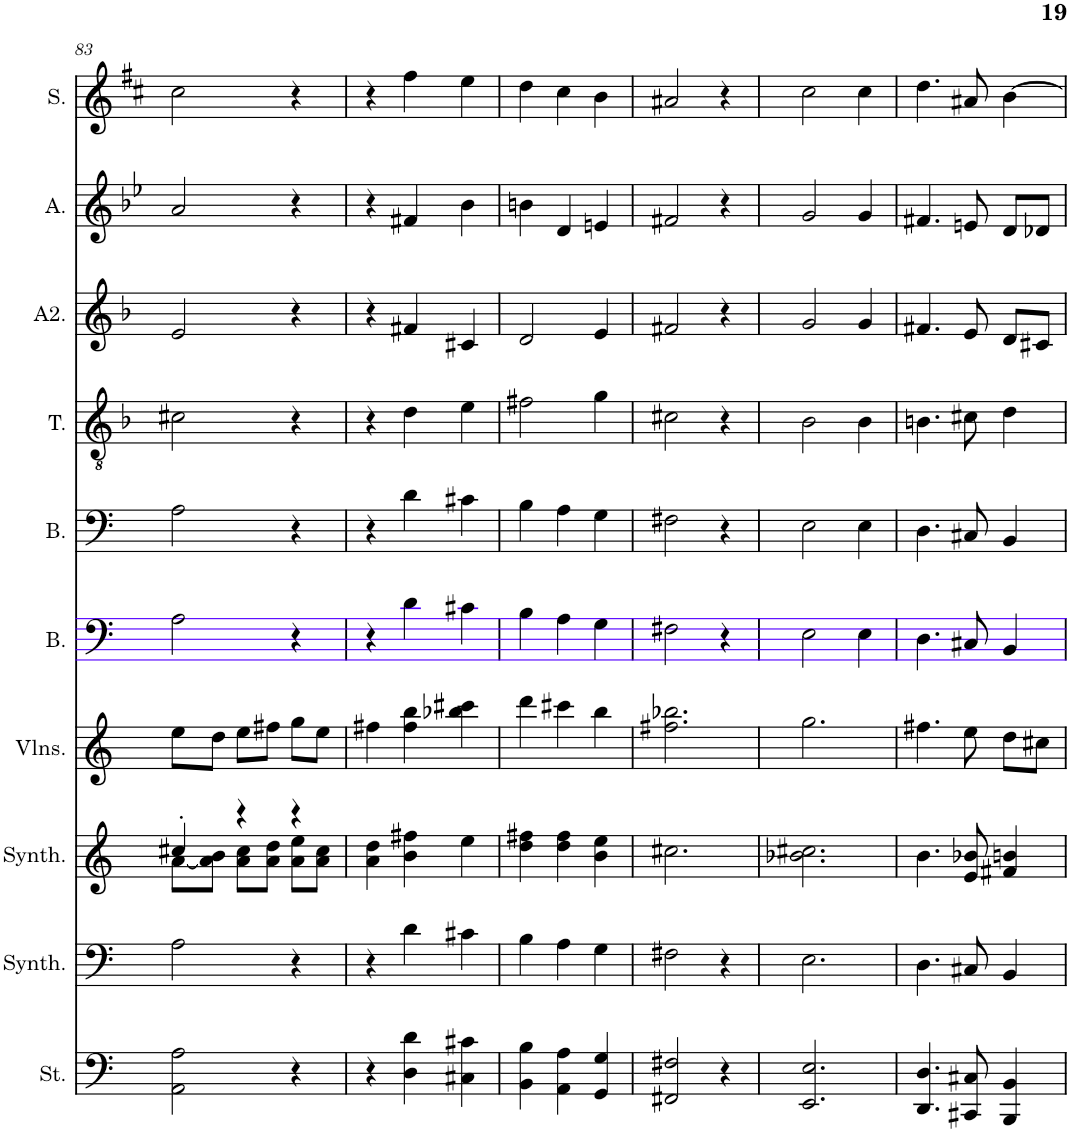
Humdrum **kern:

**kern	**kern	**kern	**kern	**kern	**kern	**kern	**kern	**kern	**kern
*part10	*part9	*part8	*part7	*part6	*part5	*part4	*part3	*part2	*part1
*staff10	*staff9	*staff8	*staff7	*staff6	*staff5	*staff4	*staff3	*staff2	*staff1
*I"Cordes, D'Bass/Strings, etc	*I"Synthétiseur d'instruments à cordes, Synth strings, etc	*I"Synthétiseur d'instruments à cordes, Synth strings 2	*I"Violons, 1st violins	*I"Basse 2	*I"Basse	*I"Ténor	*I"Alto 2	*I"Alto	*I"Soprano
*I'St.	*I'Synth.	*I'Synth.	*I'Vlns.	*I'B.	*I'B.	*I'T.	*I'A2.	*I'A.	*I'S.
!!LO:PB:g=z
*clefF4	*clefF4	*clefG2	*clefG2	*clefF4	*clefF4	*clefGv2	*clefG2	*clefG2	*clefG2
*k[]	*k[]	*k[]	*k[]	*k[]	*k[]	*k[b-]	*k[b-]	*k[b-e-]	*k[f#c#]
*M3/4	*M3/4	*M3/4	*M3/4	*M3/4	*M3/4	*M3/4	*M3/4	*M3/4	*M3/4
=83	=83	=83	=83	=83	=83	=83	=83	=83	=83
*	*	*^	*	*	*	*	*	*	*
2AA\ 2A\	2A\	4cc#X'/	[8a\L	8ee\L	2A\	2A\	2c#X\	2e/	2a/	2cc#\
.	.	.	8a\] 8b\J	8dd\J	.	.	.	.	.	.
.	.	4r	8a\ 8cc#\L	8ee\L	.	.	.	.	.	.
.	.	.	8a\ 8dd\J	8ff#X\J	.	.	.	.	.	.
4r	4r	4r	8a\ 8ee\L	8gg\L	4r	4r	4r	4r	4r	4r
.	.	.	8a\ 8cc#\J	8ee\J	.	.	.	.	.	.
*	*	*v	*v	*	*	*	*	*	*	*
=84	=84	=84	=84	=84	=84	=84	=84	=84	=84
4r	4r	4a\ 4dd\	4ff#X\	4r	4r	4r	4r	4r	4r
4D\ 4d\	4d\	4b\ 4ff#X\	4ff#\ 4bb\	4d\	4d\	4d\	4f#X/	4f#X/	4ff#\
4C#X\ 4c#X\	4c#X\	4ee\	4bb-X\ 4ccc#X\	4c#X\	4c#X\	4e\	4c#X/	4b-\	4ee\
=85	=85	=85	=85	=85	=85	=85	=85	=85	=85
4BB\ 4B\	4B\	4dd\ 4ff#X\	4ddd\	4B\	4B\	2f#X\	2d/	4bn\	4dd\
4AA\ 4A\	4A\	4dd\ 4ff#\	4ccc#X\	4A\	4A\	.	.	4d/	4cc#\
4GG/ 4G/	4G\	4b\ 4ee\	4bb\	4G\	4G\	4g\	4e/	4en/	4b\
=86	=86	=86	=86	=86	=86	=86	=86	=86	=86
2FF#X/ 2F#X/	2F#X\	2.cc#X\	2.ff#X\ 2.bb-X\	2F#X\	2F#X\	2c#X\	2f#X/	2f#X/	2a#X/
4r	4r	.	.	4r	4r	4r	4r	4r	4r
=87	=87	=87	=87	=87	=87	=87	=87	=87	=87
2.EE/ 2.E/	2.E\	2.b-X\ 2.cc#X\	2.gg\	2E\	2E\	2B-\	2g/	2g/	2cc#\
.	.	.	.	4E\	4E\	4B-\	4g/	4g/	4cc#\
=88	=88	=88	=88	=88	=88	=88	=88	=88	=88
4.DD/ 4.D/	4.D\	4.b\	4.ff#X\	4.D\	4.D\	4.Bn\	4.f#X/	4.f#X/	4.dd\
8CC#X/ 8C#X/	8C#X/	8e/ 8b-X/	8ee\	8C#X/	8C#X/	8c#X\	8e/	8en/	8a#X/
4BBB/ 4BB/	4BB/	4f#X/ 4bn/	8dd\L	4BB/	4BB/	4d\	8d/L	8d/L	[4b\
.	.	.	8cc#X\J	.	.	.	8c#X/J	8d-X/J	.
=	=	=	=	=	=	=	=	=	=
*-	*-	*-	*-	*-	*-	*-	*-	*-	*-
